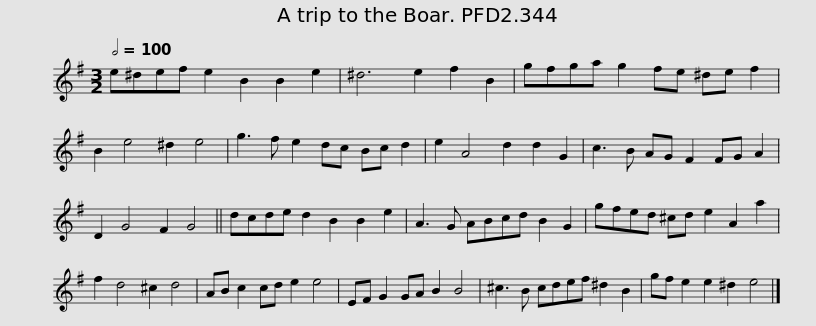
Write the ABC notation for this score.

X:1
L:1/8
Q:1/2=100
M:3/2
I:linebreak $
K:Emin
V:1 treble
V:1
 e^def e2 B2 B2 e2 | ^d6 e2 f2 B2 | gfga g2 fe ^de f2 | B2 e4 ^d2 e4 | g3 f e2 dc Bc d2 |$ %5
 e2 A4 d2 d2 G2 | c3 B AG F2 FG A2 | D2 G4 F2 G4 || dcde d2 B2 B2 e2 | A3 G ABcd B2 G2 |$ %10
 gfed ^cd e2 A2 a2 | f2 d4 ^c2 d4 | AB c2 cd e2 e4 | EF G2 GA B2 B4 | ^c3 B cdef ^d2 B2 |$ %15
 gf e2 e2 ^d2 e4 |] %16
